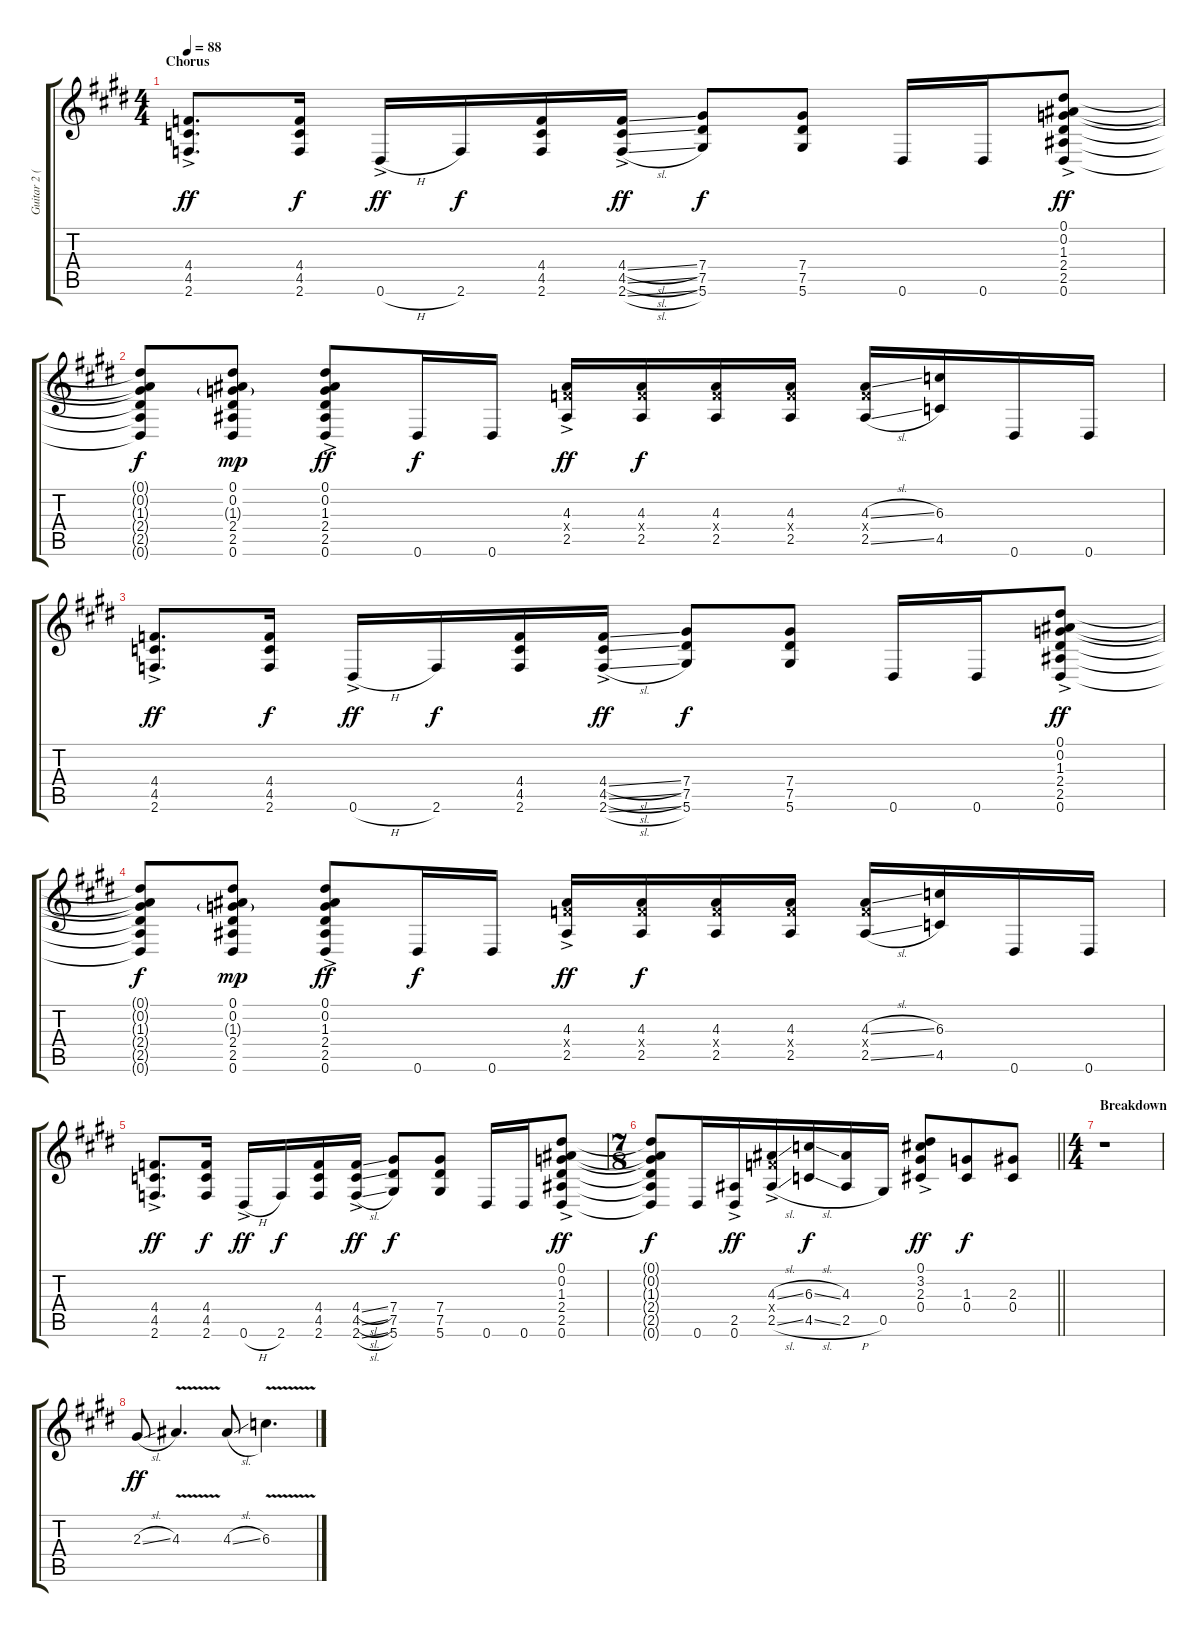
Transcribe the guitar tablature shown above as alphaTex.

\track ("Guitar 2 (James)" "Guitar 2 (") {instrument distortionguitar}
\staff {score tabs}
\tuning (Eb4 Bb3 Gb3 Db3 Ab2 Eb2) {hide}
\ts (4 4)
\section ("" "Chorus")
\tempo 88
\clef g2
\ks c#minor
(4.4{ac} 4.5{ac} 2.6{ac}).8{d dy ff} (4.4 4.5 2.6).16{dy f} 0.6{h ac}.16{dy ff} 2.6.16{dy f} (4.4 4.5 2.6).16 (4.4{sl ac} 4.5{sl ac} 2.6{sl ac}).16{dy ff} (7.4 7.5 5.6).8{dy f} (7.4 7.5 5.6).8 0.6.16 0.6.16 (0.1{ac} 0.2{ac} 1.3 2.4{ac} 2.5{ac} 0.6{ac}).8{dy ff} |
\ks e
(0.1{t} 0.2{t} 1.3{t} 2.4{t} 2.5{t} 0.6{t}).8{dy f} (0.1 0.2 1.3{g} 2.4 2.5 0.6).8{dy mp} (0.1{ac} 0.2{ac} 1.3 2.4{ac} 2.5{ac} 0.6{ac}).8{dy ff} 0.6.16{dy f} 0.6.16 (4.3{ac} 4.4{ac x} 2.5{ac}).16{dy ff} (4.3 4.4{x} 2.5).16{dy f} (4.3 4.4{x} 2.5).16 (4.3 4.4{x} 2.5).16 (4.3{sl} 4.4{x} 2.5{sl}).16 (6.3 4.5).16 0.6.16 0.6.16 |
\ks c#minor
(4.4{ac} 4.5{ac} 2.6{ac}).8{d dy ff} (4.4 4.5 2.6).16{dy f} 0.6{h ac}.16{dy ff} 2.6.16{dy f} (4.4 4.5 2.6).16 (4.4{sl ac} 4.5{sl ac} 2.6{sl ac}).16{dy ff} (7.4 7.5 5.6).8{dy f} (7.4 7.5 5.6).8 0.6.16 0.6.16 (0.1{ac} 0.2{ac} 1.3 2.4{ac} 2.5{ac} 0.6{ac}).8{dy ff} |
\ks e
(0.1{t} 0.2{t} 1.3{t} 2.4{t} 2.5{t} 0.6{t}).8{dy f} (0.1 0.2 1.3{g} 2.4 2.5 0.6).8{dy mp} (0.1{ac} 0.2{ac} 1.3 2.4{ac} 2.5{ac} 0.6{ac}).8{dy ff} 0.6.16{dy f} 0.6.16 (4.3{ac} 4.4{ac x} 2.5{ac}).16{dy ff} (4.3 4.4{x} 2.5).16{dy f} (4.3 4.4{x} 2.5).16 (4.3 4.4{x} 2.5).16 (4.3{sl} 4.4{x} 2.5{sl}).16 (6.3 4.5).16 0.6.16 0.6.16 |
\ks c#minor
(4.4{ac} 4.5{ac} 2.6{ac}).8{d dy ff} (4.4 4.5 2.6).16{dy f} 0.6{h ac}.16{dy ff} 2.6.16{dy f} (4.4 4.5 2.6).16 (4.4{sl ac} 4.5{sl ac} 2.6{sl ac}).16{dy ff} (7.4 7.5 5.6).8{dy f} (7.4 7.5 5.6).8 0.6.16 0.6.16 (0.1{ac} 0.2{ac} 1.3 2.4{ac} 2.5{ac} 0.6{ac}).8{dy ff} |
\ts (7 8)
\barLineRight lightlight
(0.1{t} 0.2{t} 1.3{t} 2.4{t} 2.5{t} 0.6{t}).8{dy f} 0.6.16 (2.5{ac} 0.6{ac}).16{dy ff} (4.3{sl ac} 4.4{ac x} 2.5{sl ac}).16 (6.3{sl} 4.5{sl}).16{dy f} (4.3 2.5{h}).16 0.5.16 (0.1 3.2{ac} 2.3{ac} 0.4{ac}).8{dy ff} (1.3 0.4).8{dy f} (2.3 0.4).8 |
\ts (4 4)
\section ("" "Breakdown")
\ks e
r.1 |
2.3{sl}.8{dy ff} 4.3{v}.4{d} 4.3{sl}.8 6.3{v}.4{d}
